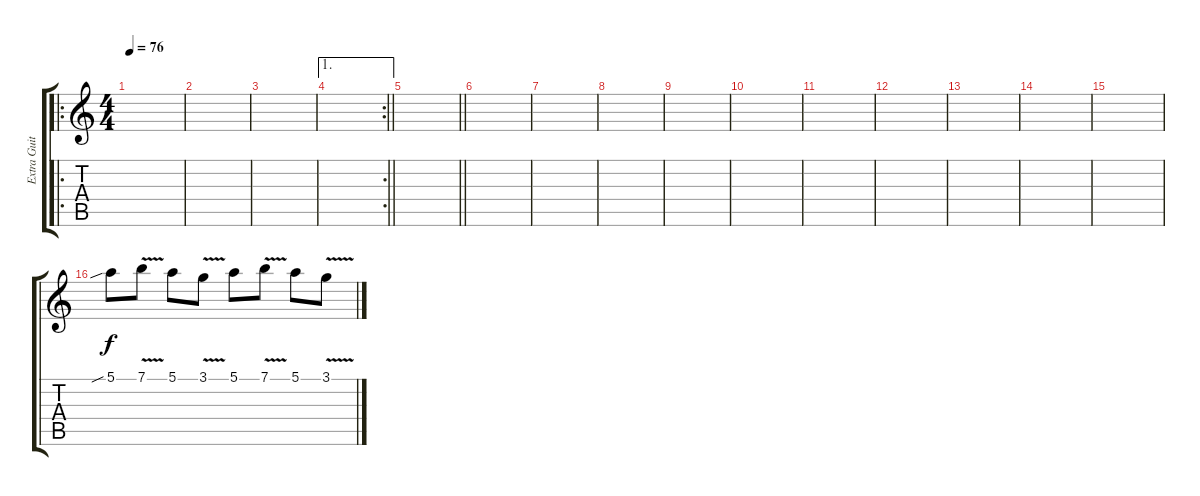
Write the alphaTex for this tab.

\track ("Extra Guitar" "Extra Guit") {instrument overdrivenguitar}
\staff {score tabs}
\tuning (E4 B3 G3 D3 A2 E2) {hide}
\ro
\ts (4 4)
\tempo 76
\clef g2
\ks c
|
|
|
\ae 1
\rc 2
\barLineRight lightlight
|
\barLineRight lightlight
|
|
|
|
|
|
|
|
|
|
|
5.1{sib}.8{volume 11} 7.1{v}.8 5.1.8 3.1{v}.8 5.1.8 7.1{v}.8 5.1.8 3.1{v}.8
